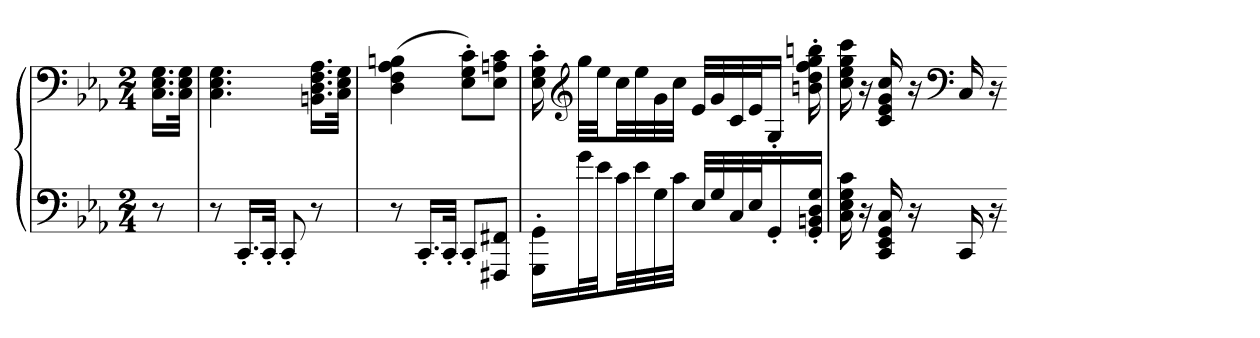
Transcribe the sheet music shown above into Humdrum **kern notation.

**kern	**kern
*part1	*part1
*staff2	*staff1
*clefF4	*clefF4
*k[b-e-a-]	*k[b-e-a-]
*c:	*c:
*M2/4	*M2/4
=	=
8r	16.C 16.E- 16.GLL
.	32C 32E- 32GJJk
=115	=115
8r	4.C 4.E- 4.G
16.CC'LL	.
32CC'JJk	.
8CC'	.
8r	16.BBn 16.D 16.F 16.A-LL
.	32C 32E- 32GJJk
=116	=116
8r	(4D 4F 4A- 4Bn
16.CC'LL	.
32CC'JJk	.
8CC'L	8E-' 8G' 8c'L)
8FFF#X 8FF#XJ	8E- 8An 8cJ
=117	=117
16GGG' 16GG'LL	16E-' 16G' 16c'
*	*clefG2
32gL	32ggLLL
32e-JJ	32ee-JJ
32cLL	32ccLL
32e-	32ee-
32G	32g
32cJJJ	32ccJJJ
32E-LLL	32e-LLL
32G	32g
32C	32c
32E-J	32e-J
16GG'	16G'JJ
16GG' 16BBn' 16D' 16G'JJ	16bn' 16dd' 16ff' 16gg' 16bbn'
=118	=118
16C 16E- 16G 16c	16cc 16ee- 16gg 16ccc
16r	16r
16CC 16EE- 16GG 16C	16c 16e- 16g 16cc
16r	16r
*	*clefF4
16CC	16C
16r	16r
=-	=-
*-	*-
